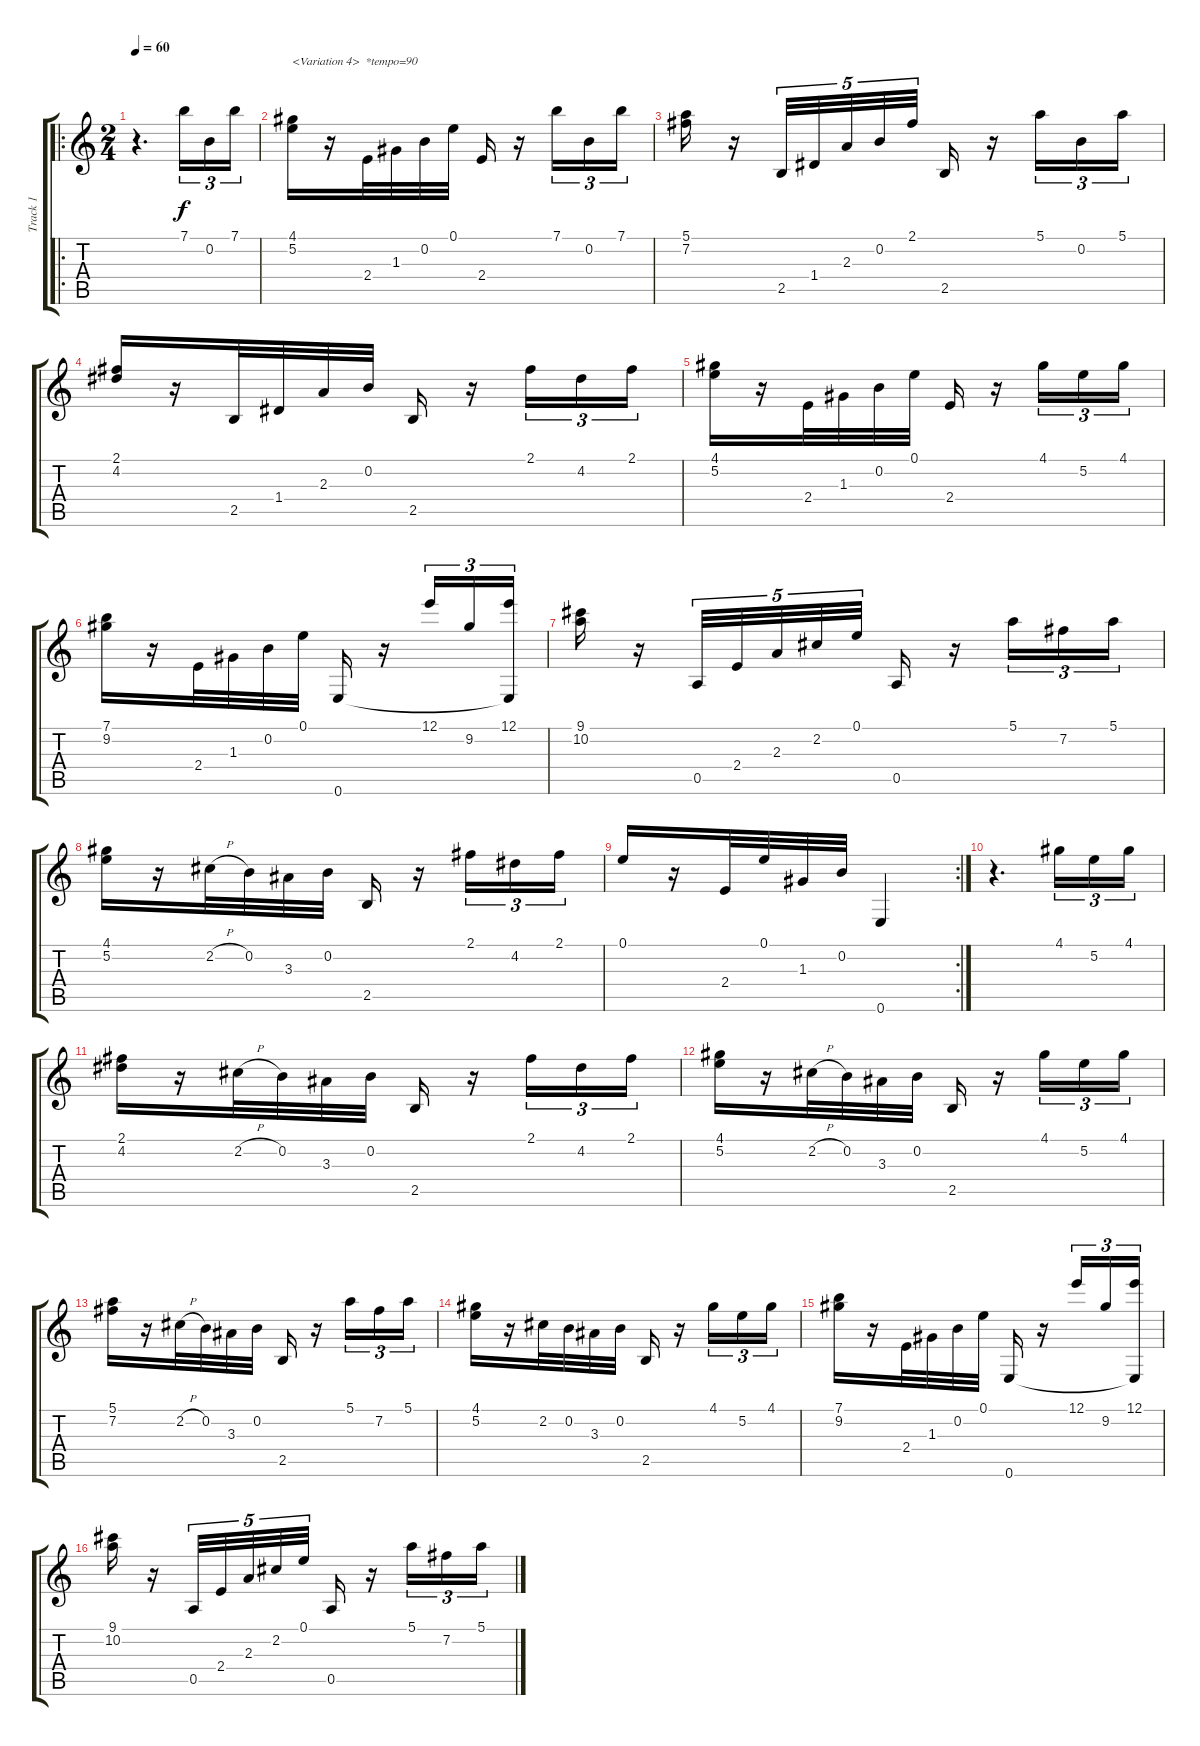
\track ("Track 1" "Track 1") {instrument acousticguitarnylon}
\staff {score tabs}
\tuning (E4 B3 G3 D3 A2 E2) {hide}
\ro
\ts (2 4)
\tempo 60
\clef g2
\ks c
r.4{d dy f} 7.1.16{tu (3 2)} 0.2.16{tu (3 2)} 7.1.16{tu (3 2)} |
(4.1 5.2).16{txt "<Variation 4>  *tempo=90"} r.16 2.4.32 1.3.32 0.2.32 0.1.32 2.4.16 r.16 7.1.16{tu (3 2)} 0.2.16{tu (3 2)} 7.1.16{tu (3 2)} |
(5.1 7.2).16 r.16 2.5.32{tu (5 4)} 1.4.32{tu (5 4)} 2.3.32{tu (5 4)} 0.2.32{tu (5 4)} 2.1.32{tu (5 4)} 2.5.16 r.16 5.1.16{tu (3 2)} 0.2.16{tu (3 2)} 5.1.16{tu (3 2)} |
(2.1 4.2).16 r.16 2.5.32 1.4.32 2.3.32 0.2.32 2.5.16 r.16 2.1.16{tu (3 2)} 4.2.16{tu (3 2)} 2.1.16{tu (3 2)} |
(4.1 5.2).16 r.16 2.4.32 1.3.32 0.2.32 0.1.32 2.4.16 r.16 4.1.16{tu (3 2)} 5.2.16{tu (3 2)} 4.1.16{tu (3 2)} |
(7.1 9.2).16 r.16 2.4.32 1.3.32 0.2.32 0.1.32 0.6.16 r.16 12.1.16{tu (3 2)} 9.2.16{tu (3 2)} (12.1 0.6{t}).16{tu (3 2)} |
(9.1 10.2).16 r.16 0.5.32{tu (5 4)} 2.4.32{tu (5 4)} 2.3.32{tu (5 4)} 2.2.32{tu (5 4)} 0.1.32{tu (5 4)} 0.5.16 r.16 5.1.16{tu (3 2)} 7.2.16{tu (3 2)} 5.1.16{tu (3 2)} |
(4.1 5.2).16 r.16 2.2{h}.32 0.2.32 3.3.32 0.2.32 2.5.16 r.16 2.1.16{tu (3 2)} 4.2.16{tu (3 2)} 2.1.16{tu (3 2)} |
\rc 2
0.1.16 r.16 2.4.32 0.1.32 1.3.32 0.2.32 0.6.4 |
r.4{d} 4.1.16{tu (3 2)} 5.2.16{tu (3 2)} 4.1.16{tu (3 2)} |
(2.1 4.2).16 r.16 2.2{h}.32 0.2.32 3.3.32 0.2.32 2.5.16 r.16 2.1.16{tu (3 2)} 4.2.16{tu (3 2)} 2.1.16{tu (3 2)} |
(4.1 5.2).16 r.16 2.2{h}.32 0.2.32 3.3.32 0.2.32 2.5.16 r.16 4.1.16{tu (3 2)} 5.2.16{tu (3 2)} 4.1.16{tu (3 2)} |
(5.1 7.2).16 r.16 2.2{h}.32 0.2.32 3.3.32 0.2.32 2.5.16 r.16 5.1.16{tu (3 2)} 7.2.16{tu (3 2)} 5.1.16{tu (3 2)} |
(4.1 5.2).16 r.16 2.2.32 0.2.32 3.3.32 0.2.32 2.5.16 r.16 4.1.16{tu (3 2)} 5.2.16{tu (3 2)} 4.1.16{tu (3 2)} |
(7.1 9.2).16 r.16 2.4.32 1.3.32 0.2.32 0.1.32 0.6.16 r.16 12.1.16{tu (3 2)} 9.2.16{tu (3 2)} (12.1 0.6{t}).16{tu (3 2)} |
(9.1 10.2).16 r.16 0.5.32{tu (5 4)} 2.4.32{tu (5 4)} 2.3.32{tu (5 4)} 2.2.32{tu (5 4)} 0.1.32{tu (5 4)} 0.5.16 r.16 5.1.16{tu (3 2)} 7.2.16{tu (3 2)} 5.1.16{tu (3 2)}
